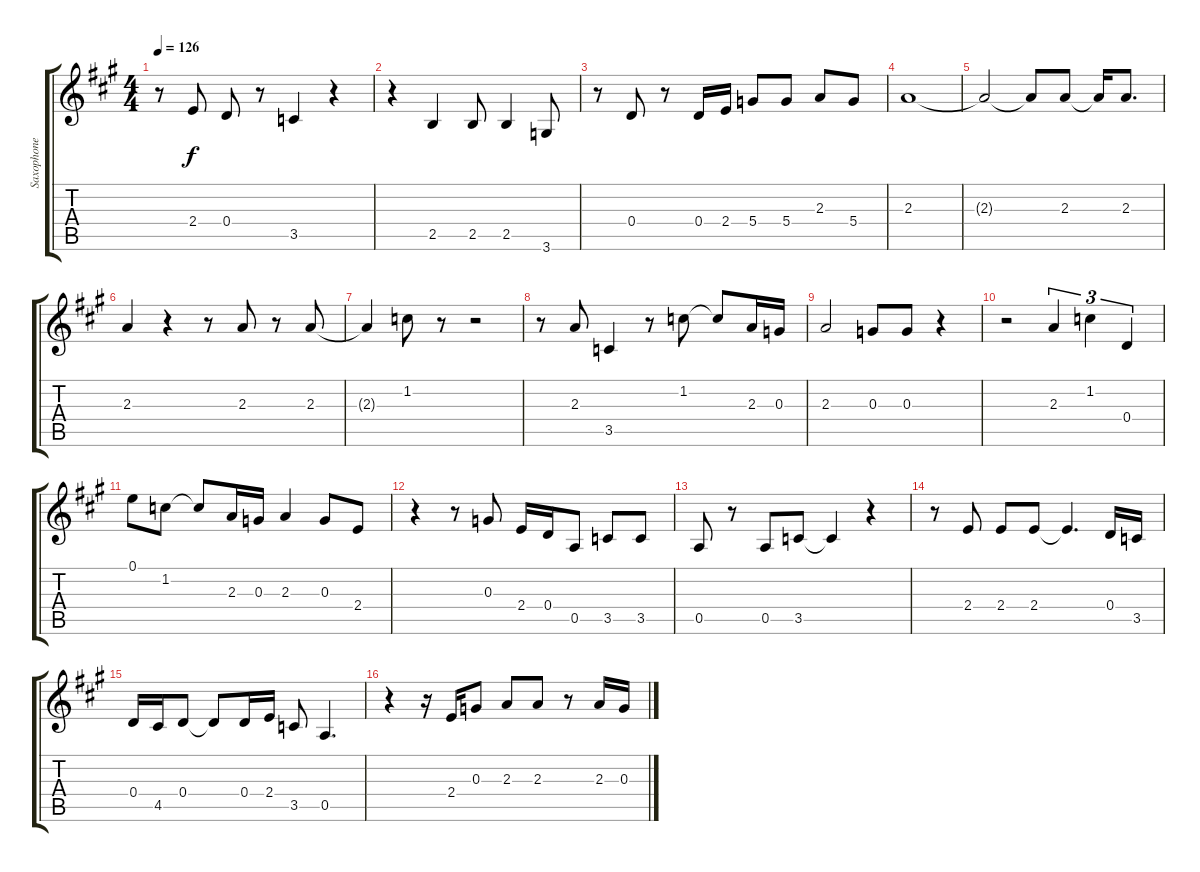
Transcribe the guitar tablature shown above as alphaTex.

\track ("Saxophone" "Saxophone") {instrument altosax}
\staff {score tabs}
\tuning (E5 B4 G4 D4 A3 E3) {hide}
\ts (4 4)
\tempo 126
\clef g2
\ks a
r.8{dy f} 2.4.8 0.4.8 r.8 3.5.4 r.4 |
r.4 2.5.4 2.5.8 2.5.4 3.6.8 |
r.8 0.4.8 r.8 0.4.16 2.4.16 5.4.8 5.4.8 2.3.8 5.4.8 |
2.3.1 |
2.3{t}.2 2.3{t}.8 2.3.8 2.3{t}.16 2.3.8{d} |
2.3.4 r.4 r.8 2.3.8 r.8 2.3.8 |
2.3{t}.4 1.2.8 r.8 r.2 |
r.8 2.3.8 3.5.4 r.8 1.2.8 1.2{t}.8 2.3.16 0.3.16 |
2.3.2 0.3.8 0.3.8 r.4 |
r.2 2.3.4{tu (3 2)} 1.2.4{tu (3 2)} 0.4.4{tu (3 2)} |
0.1.8 1.2.8 1.2{t}.8 2.3.16 0.3.16 2.3.4 0.3.8 2.4.8 |
r.4 r.8 0.3.8 2.4.16 0.4.16 0.5.8 3.5.8 3.5.8 |
0.5.8 r.8 0.5.8 3.5.8 3.5{t}.4 r.4 |
r.8 2.4.8 2.4.8 2.4.8 2.4{t}.4{d} 0.4.16 3.5.16 |
0.4.16 4.5.16 0.4.8 0.4{t}.8 0.4.16 2.4.16 3.5.8 0.5.4{d} |
r.4 r.16 2.4.16 0.3.8 2.3.8 2.3.8 r.8 2.3.16 0.3.16
